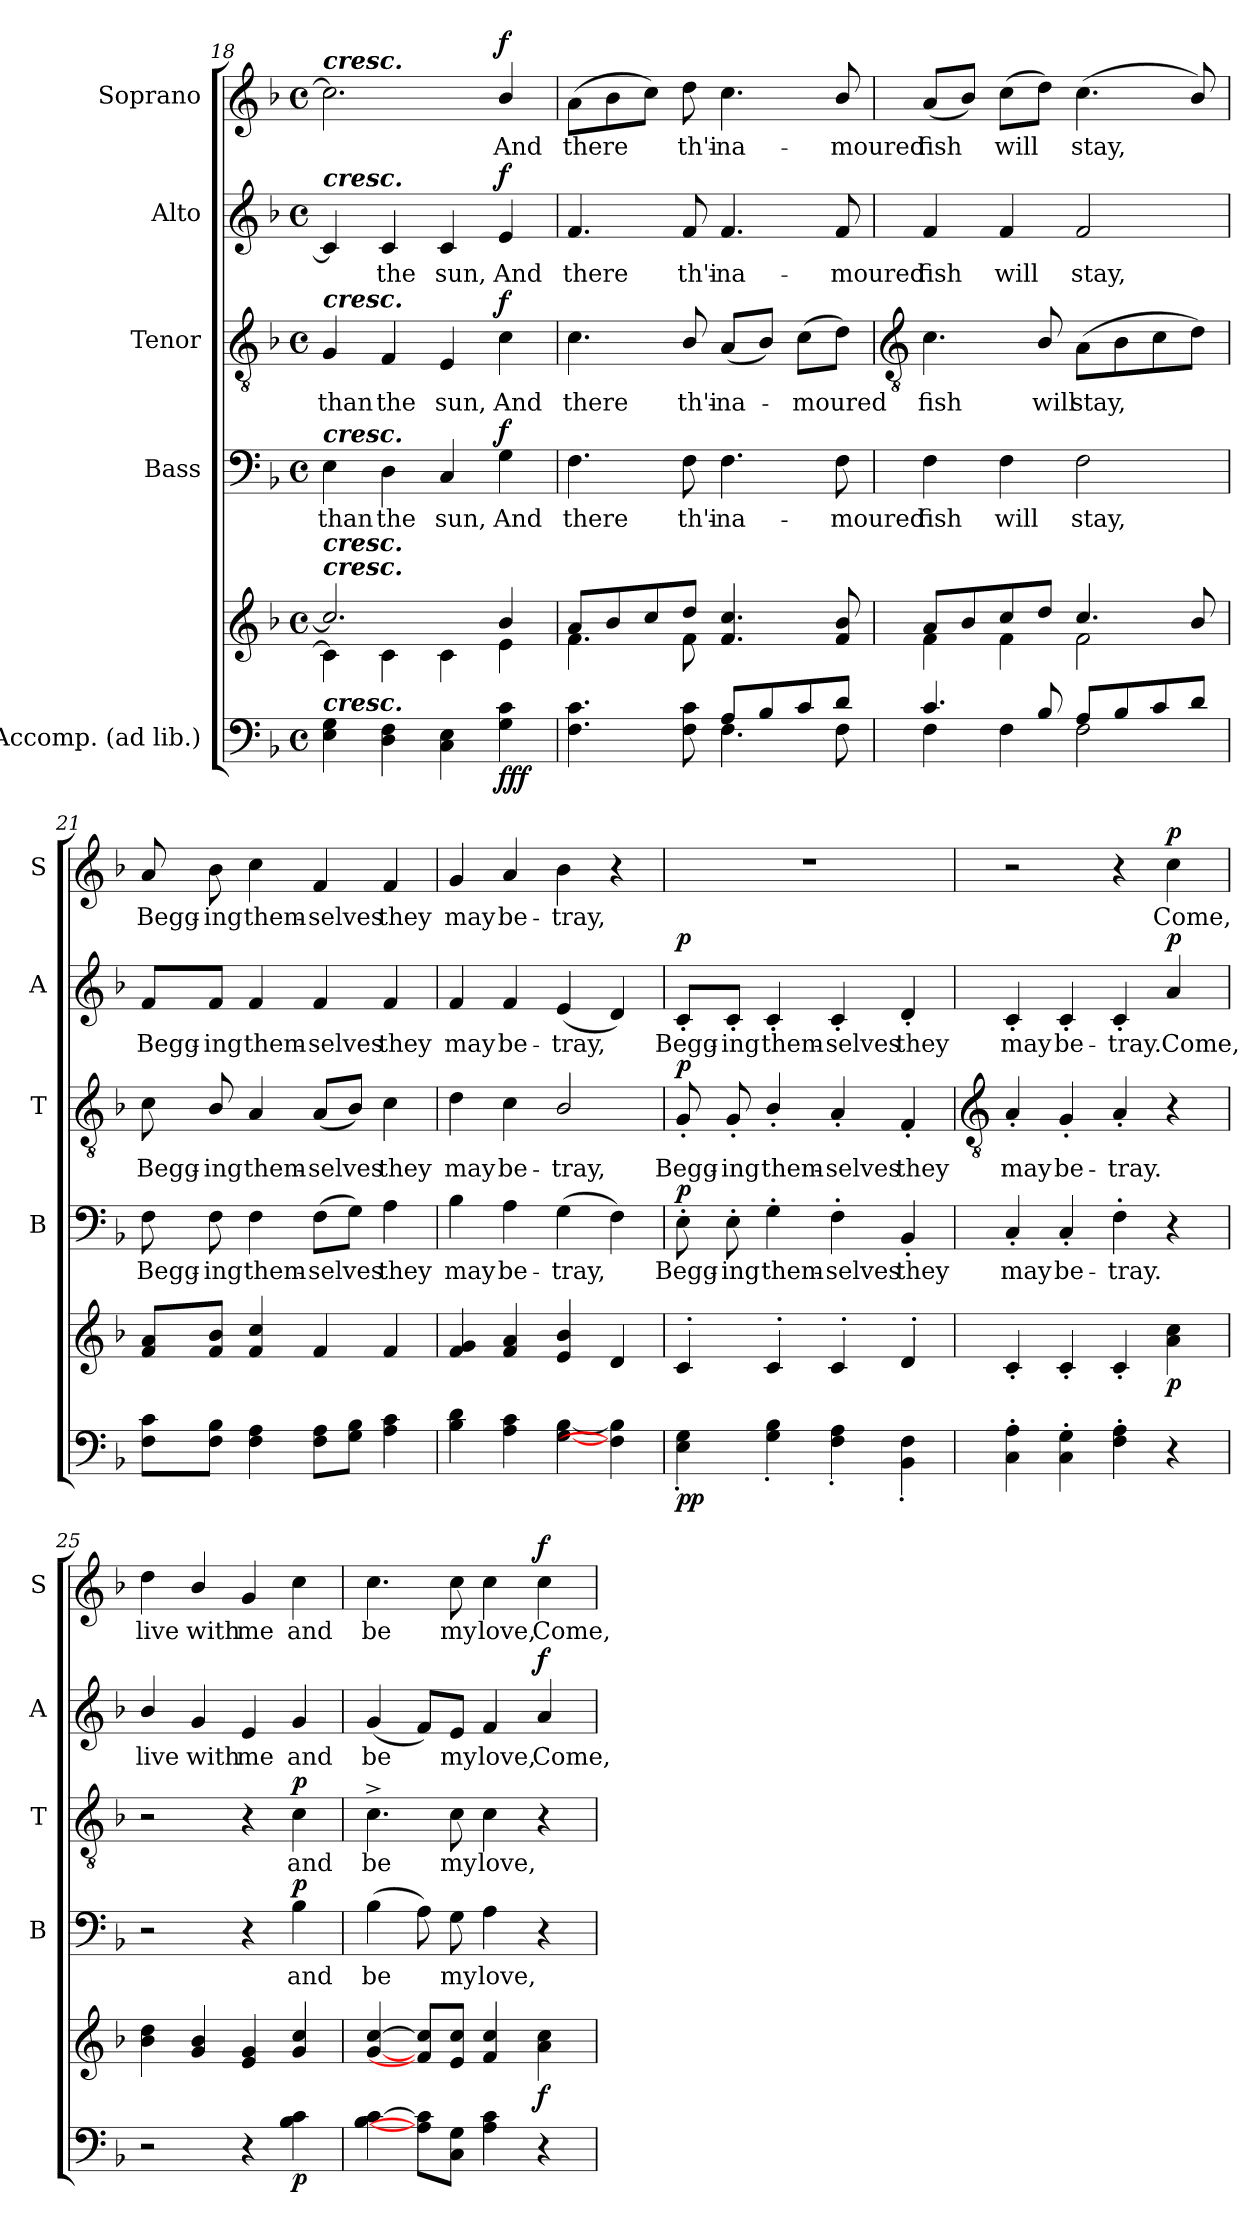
**kern	**kern	**dynam	**kern	**text	**dynam	**kern	**text	**dynam	**kern	**text	**dynam	**kern	**text	**dynam
*part5	*part5	*part5	*part4	*part4	*part4	*part3	*part3	*part3	*part2	*part2	*part2	*part1	*part1	*part1
*staff6	*staff5	*staff5/6	*staff4	*staff4	*staff4	*staff3	*staff3	*staff3	*staff2	*staff2	*staff2	*staff1	*staff1	*staff1
*I"Accomp. (ad lib.)	*	*	*I"Bass	*	*	*I"Tenor	*	*	*I"Alto	*	*	*I"Soprano	*	*
*	*	*	*I'B	*	*	*I'T	*	*	*I'A	*	*	*I'S	*	*
*clefF4	*clefG2	*	*clefF4	*	*	*clefGv2	*	*	*clefG2	*	*	*clefG2	*	*
*k[b-]	*k[b-]	*	*k[b-]	*	*	*k[b-]	*	*	*k[b-]	*	*	*k[b-]	*	*
*F:	*F:	*	*F:	*	*	*F:	*	*	*F:	*	*	*F:	*	*
*M4/4	*M4/4	*	*M4/4	*	*	*M4/4	*	*	*M4/4	*	*	*M4/4	*	*
*met(c)	*met(c)	*	*met(c)	*	*	*met(c)	*	*	*met(c)	*	*	*met(c)	*	*
=18	=18	=18	=18	=18	=18	=18	=18	=18	=18	=18	=18	=18	=18	=18
*^	*^	*	*	*	*	*	*	*	*	*	*	*	*	*
!	!	!	!	!	!	!	!	!	!	!	!	!	!	!LO:TX:a:Bi:t=cresc.	!	!
!	!	!	!	!	!	!	!	!	!	!	!LO:TX:a:Bi:t=cresc.	!	!	!	!	!
!	!	!	!	!	!	!	!	!LO:TX:a:Bi:t=cresc.	!	!	!	!	!	!	!	!
!	!	!	!	!	!LO:TX:a:Bi:t=cresc.	!	!	!	!	!	!	!	!	!	!	!
!	!	!LO:TX:a:Bi:t=cresc.	!	!	!	!	!	!	!	!	!	!	!	!	!	!
!	!	!LO:TX:a:Bi:t=cresc.	!	!	!	!	!	!	!	!	!	!	!	!	!	!
!LO:TX:a:Bi:t=cresc.	!	!	!	!	!	!	!	!	!	!	!	!	!	!	!	!
!	!	!	!	!	!	!LO:LY:b	!	!	!LO:LY:b	!	!	!	!	!	!	!
1ryy	4E\ 4G\	2.cc/]	4c\]	.	4E	than	.	4G	than	.	4c]	.	.	2.cc]	.	.
!	!	!	!	!	!	!LO:LY:b	!	!	!LO:LY:b	!	!	!LO:LY:b	!	!	!	!
.	4D\ 4F\	.	4c\	.	4D	the	.	4F	the	.	4c	the	.	.	.	.
!	!	!	!	!	!	!LO:LY:b	!	!	!LO:LY:b	!	!	!LO:LY:b	!	!	!	!
.	4C\ 4E\	.	4c\	.	4C	sun,	.	4E	sun,	.	4c	sun,	.	.	.	.
!	!	!	!	!LO:DY:b=2	!	!LO:LY:b	!	!	!LO:LY:b	!	!	!LO:LY:b	!	!	!LO:LY:b	!
!	!	!	!	!LO:DY:n=1:b	!	!	!	!	!	!	!	!	!	!	!	!
!	!	!	!	!LO:DY:n=2:b	!	!	!LO:DY:b	!	!	!LO:DY:b	!	!	!LO:DY:b	!	!	!LO:DY:b
.	4G\ 4c\	4b-/	4e\	f f f	4G	And	f	4c	And	f	4e	And	f	4b-/	And	f
=19	=19	=19	=19	=19	=19	=19	=19	=19	=19	=19	=19	=19	=19	=19	=19	=19
!	!	!	!	!	!	!LO:LY:b	!	!	!LO:LY:b	!	!	!LO:LY:b	!	!	!LO:LY:b	!
2ryy	4.F\ 4.c\	8a/L	4.f\	.	4.F	there	.	4.c	there	.	4.f	there	.	(>8aL	there	.
.	.	8b-/	.	.	.	.	.	.	.	.	.	.	.	8b-	.	.
.	.	8cc/	.	.	.	.	.	.	.	.	.	.	.	8ccJ)	.	.
!	!	!	!	!	!	!LO:LY:b	!	!	!LO:LY:b	!	!	!LO:LY:b	!	!	!LO:LY:b	!
.	8F\ 8c\	8dd/J	8f\	.	8F	th'i-	.	8B-/	th'i-	.	8f	th'i-	.	8dd	th'i-	.
!	!	!	!	!	!	!LO:LY:b	!	!	!LO:LY:b	!	!	!LO:LY:b	!	!	!LO:LY:b	!
8A/L	4.F\	4.f/ 4.cc/	2ryy	.	4.F	-na-	.	(<8AL	-na-	.	4.f	-na-	.	4.cc	-na-	.
8B-/	.	.	.	.	.	.	.	8B-J)	.	.	.	.	.	.	.	.
!	!	!	!	!	!	!	!	!	!LO:LY:b	!	!	!	!	!	!	!
8c/	.	.	.	.	.	.	.	(>8cL	moured	.	.	.	.	.	.	.
!	!	!	!	!	!	!LO:LY:b	!	!	!	!	!	!LO:LY:b	!	!	!LO:LY:b	!
8d/J	8F\	8f/ 8b-/	.	.	8F	-moured	.	8dJ)	.	.	8f	-moured	.	8b-/	-moured	.
!!LO:LB:g=z
=20	=20	=20	=20	=20	=20	=20	=20	=20	=20	=20	=20	=20	=20	=20	=20	=20
*	*	*	*	*	*	*	*	*clefGv2	*	*	*	*	*	*	*	*
!	!	!	!	!	!	!LO:LY:b	!	!	!LO:LY:b	!	!	!LO:LY:b	!	!	!LO:LY:b	!
4.c/	4F\	8a/L	4f\	.	4F	fish	.	4.c	fish	.	4f	fish	.	(<8aL	fish	.
.	.	8b-/	.	.	.	.	.	.	.	.	.	.	.	8b-J)	.	.
!	!	!	!	!	!	!LO:LY:b	!	!	!	!	!	!LO:LY:b	!	!	!LO:LY:b	!
.	4F\	8cc/	4f\	.	4F	will	.	.	.	.	4f	will	.	(>8ccL	will	.
!	!	!	!	!	!	!	!	!	!LO:LY:b	!	!	!	!	!	!	!
8B-/	.	8dd/J	.	.	.	.	.	8B-/	will	.	.	.	.	8ddJ)	.	.
!	!	!	!	!	!	!LO:LY:b	!	!	!LO:LY:b	!	!	!LO:LY:b	!	!	!LO:LY:b	!
8A/L	2F\	4.cc/	2f\	.	2F	stay,	.	(>8AL	stay,	.	2f	stay,	.	(<4.cc	stay,	.
8B-/	.	.	.	.	.	.	.	8B-	.	.	.	.	.	.	.	.
8c/	.	.	.	.	.	.	.	8c	.	.	.	.	.	.	.	.
8d/J	.	8b-/	.	.	.	.	.	8dJ)	.	.	.	.	.	8b-/)	.	.
=21	=21	=21	=21	=21	=21	=21	=21	=21	=21	=21	=21	=21	=21	=21	=21	=21
!	!	!	!	!	!	!LO:LY:b	!	!	!LO:LY:b	!	!	!LO:LY:b	!	!	!LO:LY:b	!
1ryy	8F\ 8c\L	8f/ 8a/L	1ryy	.	8F	Begg-	.	8c	Begg-	.	8f/L	Begg-	.	8a	Begg-	.
!	!	!	!	!	!	!LO:LY:b	!	!	!LO:LY:b	!	!	!LO:LY:b	!	!	!LO:LY:b	!
.	8F\ 8B-\J	8f/ 8b-/J	.	.	8F	-ing	.	8B-/	-ing	.	8f/J	-ing	.	8b-	-ing	.
!	!	!	!	!	!	!LO:LY:b	!	!	!LO:LY:b	!	!	!LO:LY:b	!	!	!LO:LY:b	!
.	4F\ 4A\	4f/ 4cc/	.	.	4F	them-	.	4A	them-	.	4f	them-	.	4cc	them-	.
!	!	!	!	!	!	!LO:LY:b	!	!	!LO:LY:b	!	!	!LO:LY:b	!	!	!LO:LY:b	!
.	8F\ 8A\L	4f/	.	.	(>8FL	-selves	.	(<8AL	-selves	.	4f	-selves	.	4f	-selves	.
.	8G\ 8B-\J	.	.	.	8GJ)	.	.	8B-J)	.	.	.	.	.	.	.	.
!	!	!	!	!	!	!LO:LY:b	!	!	!LO:LY:b	!	!	!LO:LY:b	!	!	!LO:LY:b	!
.	4A\ 4c\	4f/	.	.	4A	they	.	4c	they	.	4f	they	.	4f	they	.
=22	=22	=22	=22	=22	=22	=22	=22	=22	=22	=22	=22	=22	=22	=22	=22	=22
!	!	!	!	!	!	!LO:LY:b	!	!	!LO:LY:b	!	!	!LO:LY:b	!	!	!LO:LY:b	!
1ryy	4B-\ 4d\	4f/ 4g/	1ryy	.	4B-	may	.	4d	may	.	4f	may	.	4g	may	.
!	!	!	!	!	!	!LO:LY:b	!	!	!LO:LY:b	!	!	!LO:LY:b	!	!	!LO:LY:b	!
.	4A\ 4c\	4f/ 4a/	.	.	4A	be-	.	4c	be-	.	4f	be-	.	4a	be-	.
!	!	!	!	!	!	!LO:LY:b	!	!	!LO:LY:b	!	!	!LO:LY:b	!	!	!LO:LY:b	!
.	[4G\ [4B-\	4e/ 4b-/	.	.	(>4G	-tray,	.	2B-/	-tray,	.	(<4e	-tray,	.	4b-	-tray,	.
.	4F\] 4B-\]	4d/	.	.	4F)	.	.	.	.	.	4d)	.	.	4r	.	.
=23	=23	=23	=23	=23	=23	=23	=23	=23	=23	=23	=23	=23	=23	=23	=23	=23
!	!	!	!	!LO:DY:b=2	!	!LO:LY:b	!	!	!LO:LY:b	!	!	!LO:LY:b	!	!	!	!
!	!	!	!	!LO:DY:n=1:b	!	!	!LO:DY:b	!	!	!LO:DY:b	!	!	!LO:DY:b	!	!	!
1ryy	4E\' 4G\'	4c'/	1ryy	p p	8E'	Begg-	p	8G'	Begg-	p	8c'/L	Begg-	p	1r	.	.
!	!	!	!	!	!	!LO:LY:b	!	!	!LO:LY:b	!	!	!LO:LY:b	!	!	!	!
.	.	.	.	.	8E'	-ing	.	8G'	-ing	.	8c'/J	-ing	.	.	.	.
!	!	!	!	!	!	!LO:LY:b	!	!	!LO:LY:b	!	!	!LO:LY:b	!	!	!	!
.	4G\' 4B-\'	4c'/	.	.	4G'	them-	.	4B-'/	them-	.	4c'	them-	.	.	.	.
!	!	!	!	!	!	!LO:LY:b	!	!	!LO:LY:b	!	!	!LO:LY:b	!	!	!	!
.	4F\' 4A\'	4c'/	.	.	4F'	-selves	.	4A'	-selves	.	4c'	-selves	.	.	.	.
!	!	!	!	!	!	!LO:LY:b	!	!	!LO:LY:b	!	!	!LO:LY:b	!	!	!	!
.	4BB-\' 4F\'	4d'/	.	.	4BB-'	they	.	4F'	they	.	4d'	they	.	.	.	.
*v	*v	*	*	*	*	*	*	*	*	*	*	*	*	*	*	*
*	*v	*v	*	*	*	*	*	*	*	*	*	*	*	*	*
!!LO:LB:g=z
=24	=24	=24	=24	=24	=24	=24	=24	=24	=24	=24	=24	=24	=24	=24
*	*	*	*	*	*	*clefGv2	*	*	*	*	*	*	*	*
*^	*	*	*	*	*	*	*	*	*	*	*	*	*	*
!	!	!	!	!	!LO:LY:b	!	!	!LO:LY:b	!	!	!LO:LY:b	!	!	!	!
*v	*v	*	*	*	*	*	*	*	*	*	*	*	*	*	*
4C' 4A'	4c'	.	4C'	may	.	4A'	may	.	4c'	may	.	2r	.	.
!	!	!	!	!LO:LY:b	!	!	!LO:LY:b	!	!	!LO:LY:b	!	!	!	!
4C' 4G'	4c'	.	4C'	be-	.	4G'	be-	.	4c'	be-	.	.	.	.
!	!	!	!	!LO:LY:b	!	!	!LO:LY:b	!	!	!LO:LY:b	!	!	!	!
4F' 4A'	4c'	.	4F'	-tray.	.	4A'	-tray.	.	4c'	-tray.	.	4r	.	.
!	!	!LO:DY:b	!	!	!	!	!	!	!	!LO:LY:b	!LO:DY:b	!	!LO:LY:b	!LO:DY:b
4r	4a 4cc	p	4r	.	.	4r	.	.	4a	Come,	p	4cc	Come,	p
=25	=25	=25	=25	=25	=25	=25	=25	=25	=25	=25	=25	=25	=25	=25
!	!	!	!	!	!	!	!	!	!	!LO:LY:b	!	!	!LO:LY:b	!
2r	4b-\ 4dd\	.	2r	.	.	2r	.	.	4b-/	live	.	4dd	live	.
!	!	!	!	!	!	!	!	!	!	!LO:LY:b	!	!	!LO:LY:b	!
.	4g 4b-	.	.	.	.	.	.	.	4g	with	.	4b-/	with	.
!	!	!	!	!	!	!	!	!	!	!LO:LY:b	!	!	!LO:LY:b	!
4r	4e 4g	.	4r	.	.	4r	.	.	4e	me	.	4g	me	.
!	!	!LO:DY:b=2	!	!LO:LY:b	!LO:DY:b	!	!LO:LY:b	!LO:DY:b	!	!LO:LY:b	!	!	!LO:LY:b	!
4B- 4c	4g 4cc	p	4B-	and	p	4c	and	p	4g	and	.	4cc	and	.
=26	=26	=26	=26	=26	=26	=26	=26	=26	=26	=26	=26	=26	=26	=26
!	!	!	!	!LO:LY:b	!	!	!LO:LY:b	!	!	!LO:LY:b	!	!	!LO:LY:b	!
[4B- [4c	[4g [4cc	.	(>4B-	be	.	4.c^	be	.	(<4g	be	.	4.cc	be	.
8A] 8c]L	8f] 8cc]L	.	8A)	.	.	.	.	.	8f/L)	.	.	.	.	.
!	!	!	!	!LO:LY:b	!	!	!LO:LY:b	!	!	!LO:LY:b	!	!	!LO:LY:b	!
8C 8GJ	8e 8ccJ	.	8G	my	.	8c	my	.	8e/J	my	.	8cc	my	.
!	!	!	!	!LO:LY:b	!	!	!LO:LY:b	!	!	!LO:LY:b	!	!	!LO:LY:b	!
4A 4c	4f 4cc	.	4A	love,	.	4c	love,	.	4f	love,	.	4cc	love,	.
!	!	!LO:DY:b	!	!	!	!	!	!	!	!LO:LY:b	!LO:DY:b	!	!LO:LY:b	!LO:DY:b
4r	4a 4cc	f	4r	.	.	4r	.	.	4a	Come,	f	4cc	Come,	f
=	=	=	=	=	=	=	=	=	=	=	=	=	=	=
*-	*-	*-	*-	*-	*-	*-	*-	*-	*-	*-	*-	*-	*-	*-
